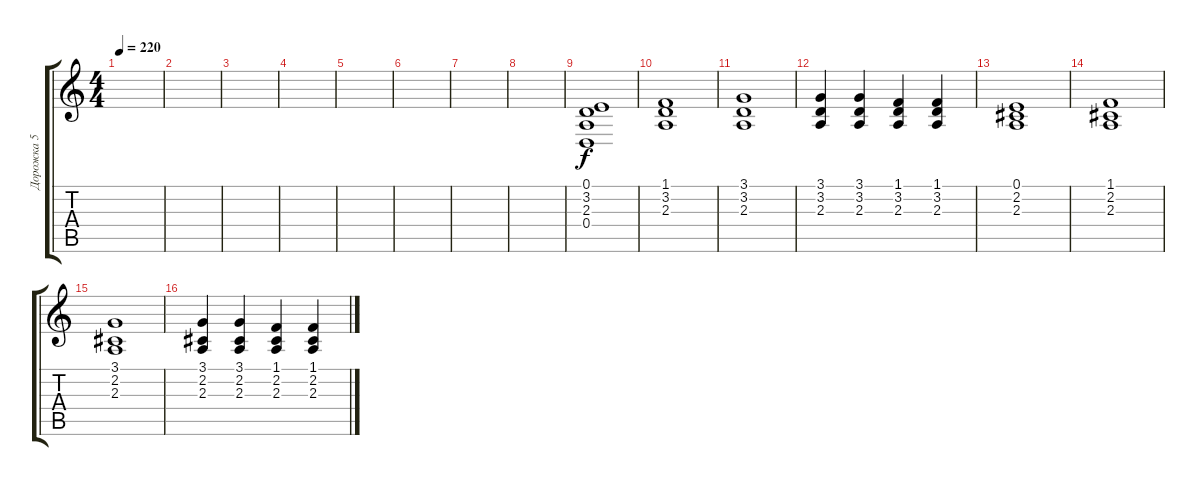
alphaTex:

\track ("Дорожка 5" "Дорожка 5") {instrument acousticgrandpiano}
\staff {score tabs}
\tuning (E4 B3 G3 D3 A2 E2) {hide}
\ts (4 4)
\tempo 220
\clef g2
\ks c
|
|
|
|
|
|
|
|
(0.1 3.2 2.3 0.4).1 |
(1.1 3.2 2.3).1 |
(3.1 3.2 2.3).1 |
(3.1 3.2 2.3).4 (3.1 3.2 2.3).4 (1.1 3.2 2.3).4 (1.1 3.2 2.3).4 |
(0.1 2.2 2.3).1 |
(1.1 2.2 2.3).1 |
(3.1 2.2 2.3).1 |
(3.1 2.2 2.3).4 (3.1 2.2 2.3).4 (1.1 2.2 2.3).4 (1.1 2.2 2.3).4
